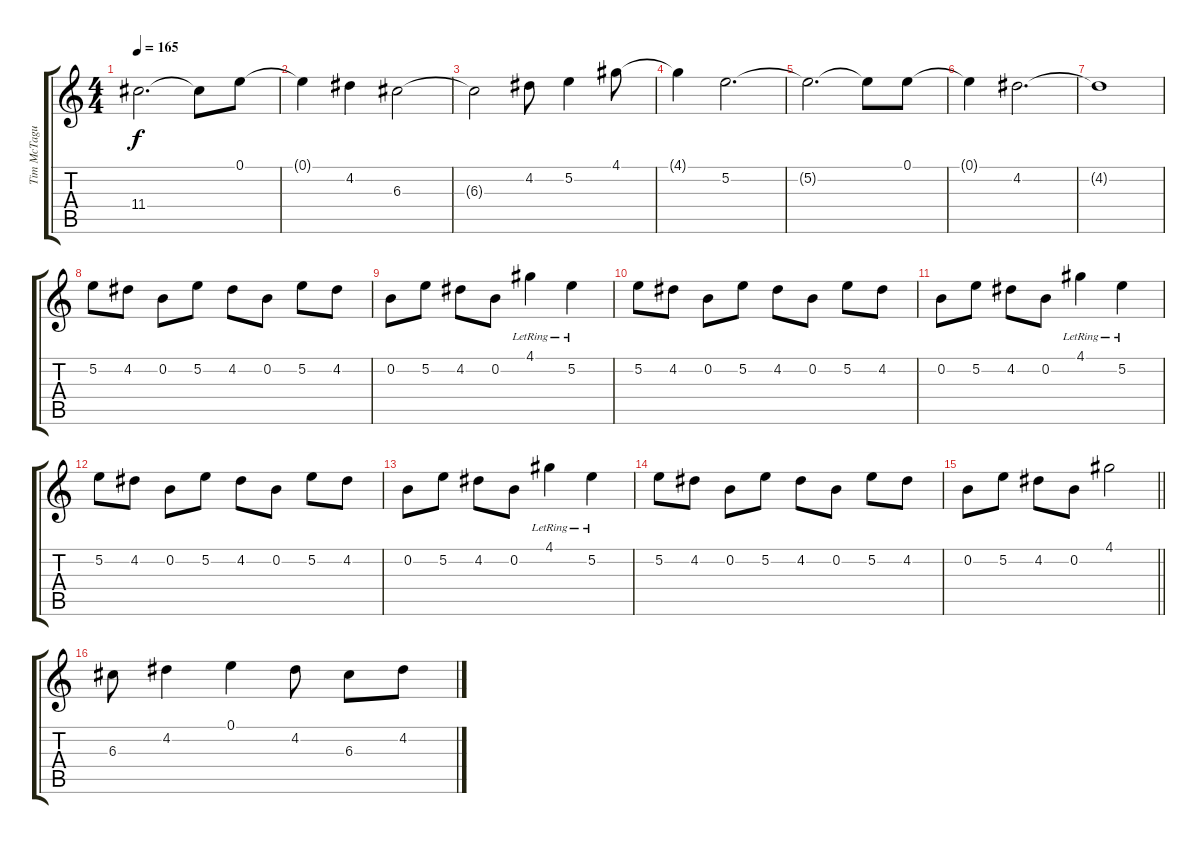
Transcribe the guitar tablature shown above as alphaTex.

\track ("Tim McTague" "Tim McTagu") {instrument distortionguitar}
\staff {score tabs}
\tuning (E4 B3 G3 D3 A2 D2) {hide}
\ts (4 4)
\tempo 165
\clef g2
\ks c
11.4{t}.2{d dy f} 11.4{t}.8 0.1.8 |
0.1{t}.4 4.2.4 6.3.2 |
6.3{t}.2 4.2.8 5.2.4 4.1.8 |
4.1{t}.4 5.2.2{d} |
5.2{t}.2{d} 5.2{t}.8 0.1.8 |
0.1{t}.4 4.2.2{d} |
4.2{t}.1 |
5.2.8 4.2.8 0.2.8 5.2.8 4.2.8 0.2.8 5.2.8 4.2.8 |
0.2.8 5.2.8 4.2.8 0.2.8 4.1{lr}.4 5.2{lr}.4 |
5.2.8 4.2.8 0.2.8 5.2.8 4.2.8 0.2.8 5.2.8 4.2.8 |
0.2.8 5.2.8 4.2.8 0.2.8 4.1{lr}.4 5.2{lr}.4 |
5.2.8 4.2.8 0.2.8 5.2.8 4.2.8 0.2.8 5.2.8 4.2.8 |
0.2.8 5.2.8 4.2.8 0.2.8 4.1{lr}.4 5.2{lr}.4 |
5.2.8 4.2.8 0.2.8 5.2.8 4.2.8 0.2.8 5.2.8 4.2.8 |
\barLineRight lightlight
0.2.8 5.2.8 4.2.8 0.2.8 4.1.2 |
\section ("" "")
6.3.8 4.2.4 0.1.4 4.2.8 6.3.8 4.2.8
